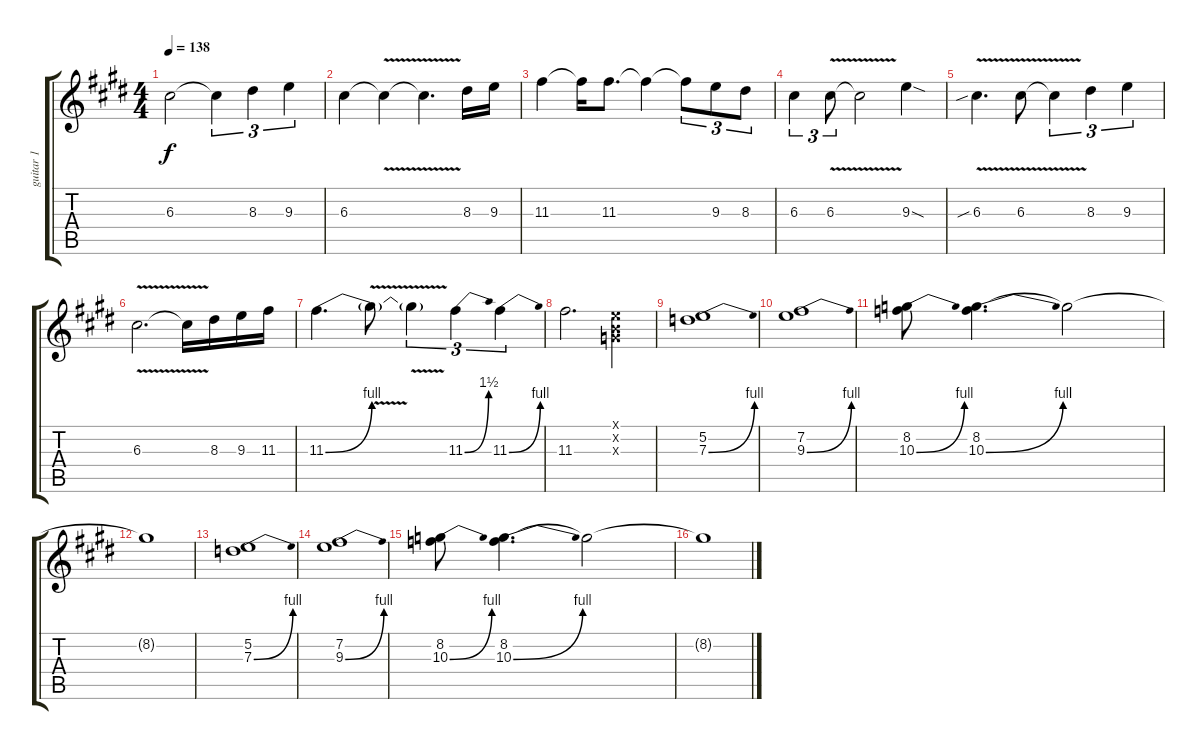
\track ("guitar 1" "guitar 1") {instrument overdrivenguitar}
\staff {score tabs}
\tuning (E4 B3 G3 D3 A2 E2) {hide}
\ts (4 4)
\tempo 138
\clef g2
\ks c#minor
6.3.2{dy f} 6.3{t}.4{tu (3 2)} 8.3.4{tu (3 2)} 9.3.4{tu (3 2)} |
6.3.4 6.3{v t}.4 6.3{t}.4{d} 8.3.16 9.3.16 |
11.3.4 11.3{t}.16 11.3.8{d} 11.3{t}.4 11.3{t}.8{tu (3 2)} 9.3.8{tu (3 2)} 8.3.8{tu (3 2)} |
6.3.4{tu (3 2)} 6.3{v}.8{tu (3 2)} 6.3{t}.2 9.3{sod}.4 |
6.3{v sib}.4{d} 6.3{v}.8 6.3{t}.4{tu (3 2)} 8.3.4{tu (3 2)} 9.3.4{tu (3 2)} |
6.3{v}.2{d} 6.3{t}.16 8.3.16 9.3.16 11.3.16 |
11.3{be (bend 0 0 60 4)}.4{d} 11.3{v t}.8 11.3{t}.4{tu (3 2)} 11.3{be (bend 0 0 60 6)}.4{tu (3 2)} 11.3{be (bend 0 0 60 4)}.4{tu (3 2)} |
11.3.2{d} (0.1{x} 0.2{x} 0.3{x}).4 |
(5.2 7.3{be (bend 0 0 60 4)}).1 |
(7.2 9.3{be (bend 0 0 60 4)}).1 |
(8.2 10.3{be (bend 0 0 60 4)}).8 (8.2 10.3{be (bend 0 0 60 4)}).4{d} 8.2{t}.2 |
8.2{t}.1 |
(5.2 7.3{be (bend 0 0 60 4)}).1 |
(7.2 9.3{be (bend 0 0 60 4)}).1 |
(8.2 10.3{be (bend 0 0 60 4)}).8 (8.2 10.3{be (bend 0 0 60 4)}).4{d} 8.2{t}.2 |
8.2{t}.1
